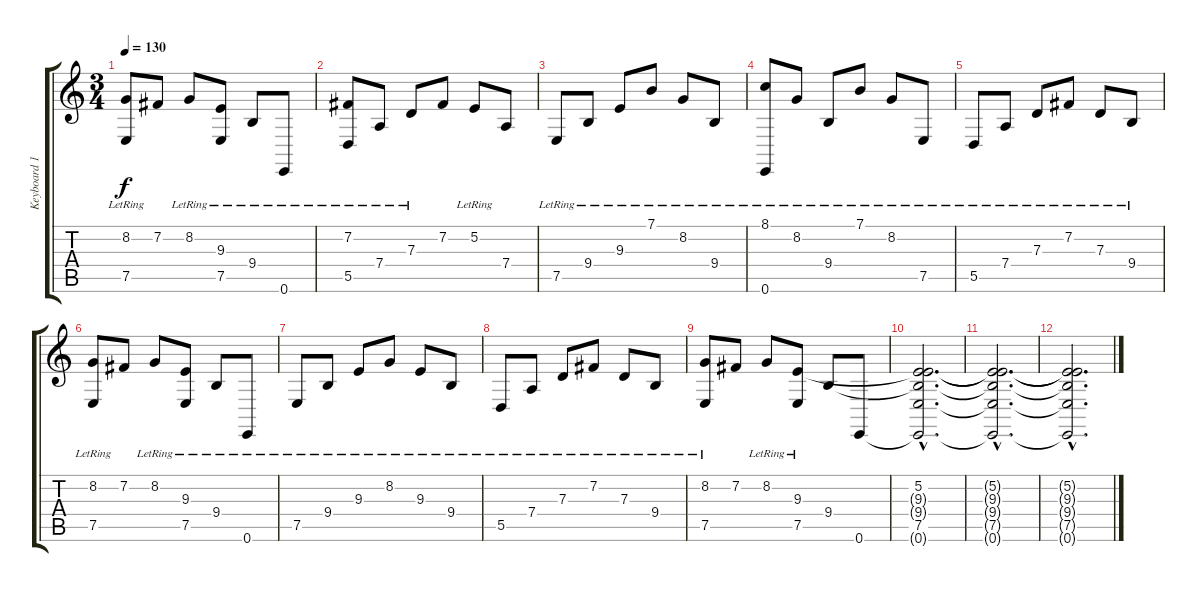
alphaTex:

\track ("Keyboard 1" "Keyboard 1") {instrument stringensemble1}
\staff {score tabs}
\tuning (E4 B3 G3 D3 A2 E2) {hide}
\ts (3 4)
\tempo 130
\clef g2
\ks c
(8.2 7.5{lr}).8{dy f instrument brightacousticpiano} 7.2.8 8.2{lr}.8 (9.3{lr} 7.5{lr}).8 9.4{lr}.8 0.6{lr}.8 |
(7.2{lr} 5.5{lr}).8 7.4{lr}.8 7.3{lr}.8 7.2.8 5.2{lr}.8 7.4.8 |
7.5{lr}.8{instrument brightacousticpiano} 9.4{lr}.8 9.3{lr}.8 7.1{lr}.8 8.2{lr}.8 9.4{lr}.8 |
(8.1{lr} 0.6{lr}).8 8.2{lr}.8 9.4{lr}.8 7.1{lr}.8 8.2{lr}.8 7.5{lr}.8 |
5.5{lr}.8 7.4{lr}.8 7.3{lr}.8 7.2{lr}.8 7.3{lr}.8 9.4{lr}.8 |
(8.2 7.5{lr}).8{instrument brightacousticpiano} 7.2.8 8.2{lr}.8 (9.3{lr} 7.5{lr}).8 9.4{lr}.8 0.6{lr}.8 |
7.5{lr}.8{instrument brightacousticpiano} 9.4{lr}.8 9.3{lr}.8 8.2{lr}.8 9.3{lr}.8 9.4{lr}.8 |
5.5{lr}.8 7.4{lr}.8 7.3{lr}.8 7.2{lr}.8 7.3{lr}.8 9.4{lr}.8 |
(8.2 7.5{lr}).8{instrument brightacousticpiano} 7.2.8 8.2{lr}.8 (9.3 7.5{lr}).8 9.4.8 0.6.8 |
(5.2{hac} 9.3{hac t} 9.4{hac t} 7.5{hac} 0.6{hac t}).2{d} |
(5.2{hac t} 9.3{hac t} 9.4{hac t} 7.5{hac t} 0.6{hac t}).2{d} |
(5.2{hac t} 9.3{hac t} 9.4{hac t} 7.5{hac t} 0.6{hac t}).2{d}
